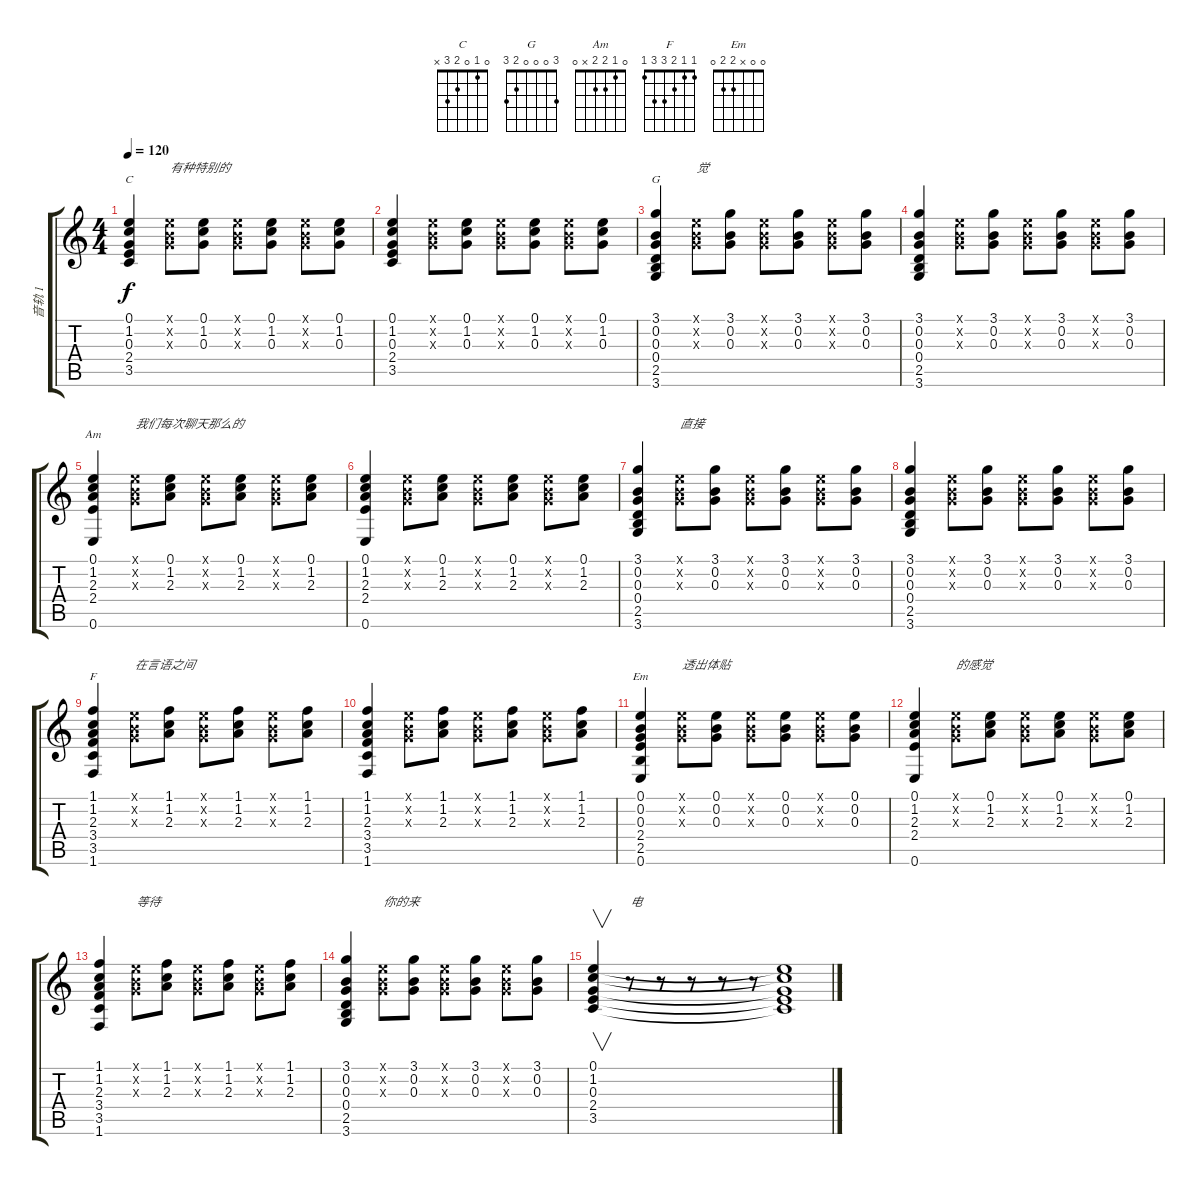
\track ("音轨 1" "音轨 1") {instrument acousticguitarnylon}
\staff {score tabs}
\tuning (E4 B3 G3 D3 A2 E2) {hide}
\chord ("C" 0 1 0 2 3 x)
\chord ("G" 3 0 0 0 2 3)
\chord ("Am" 0 1 2 2 x 0)
\chord ("F" 1 1 2 3 3 1)
\chord ("Em" 0 0 x 2 2 0)
\ts (4 4)
\tempo 120
\clef g2
\ks c
(0.1 1.2 0.3 2.4 3.5).4{ch "C" dy f} (0.1{x} 0.2{x} 0.3{x}).8{txt "有种特别的"} (0.1 1.2 0.3).8 (0.1{x} 0.2{x} 0.3{x}).8 (0.1 1.2 0.3).8 (0.1{x} 0.2{x} 0.3{x}).8 (0.1 1.2 0.3).8 |
(0.1 1.2 0.3 2.4 3.5).4 (0.1{x} 0.2{x} 0.3{x}).8 (0.1 1.2 0.3).8 (0.1{x} 0.2{x} 0.3{x}).8 (0.1 1.2 0.3).8 (0.1{x} 0.2{x} 0.3{x}).8 (0.1 1.2 0.3).8 |
(3.1 0.2 0.3 0.4 2.5 3.6).4{ch "G"} (0.1{x} 0.2{x} 0.3{x}).8{txt "觉"} (3.1 0.2 0.3).8 (0.1{x} 0.2{x} 0.3{x}).8 (3.1 0.2 0.3).8 (0.1{x} 0.2{x} 0.3{x}).8 (3.1 0.2 0.3).8 |
(3.1 0.2 0.3 0.4 2.5 3.6).4 (0.1{x} 0.2{x} 0.3{x}).8 (3.1 0.2 0.3).8 (0.1{x} 0.2{x} 0.3{x}).8 (3.1 0.2 0.3).8 (0.1{x} 0.2{x} 0.3{x}).8 (3.1 0.2 0.3).8 |
(0.1 1.2 2.3 2.4 0.6).4{ch "Am"} (0.1{x} 0.2{x} 0.3{x}).8{txt "我们每次聊天那么的"} (0.1 1.2 2.3).8 (0.1{x} 0.2{x} 0.3{x}).8 (0.1 1.2 2.3).8 (0.1{x} 0.2{x} 0.3{x}).8 (0.1 1.2 2.3).8 |
(0.1 1.2 2.3 2.4 0.6).4 (0.1{x} 0.2{x} 0.3{x}).8 (0.1 1.2 2.3).8 (0.1{x} 0.2{x} 0.3{x}).8 (0.1 1.2 2.3).8 (0.1{x} 0.2{x} 0.3{x}).8 (0.1 1.2 2.3).8 |
(3.1 0.2 0.3 0.4 2.5 3.6).4 (0.1{x} 0.2{x} 0.3{x}).8{txt "直接"} (3.1 0.2 0.3).8 (0.1{x} 0.2{x} 0.3{x}).8 (3.1 0.2 0.3).8 (0.1{x} 0.2{x} 0.3{x}).8 (3.1 0.2 0.3).8 |
(3.1 0.2 0.3 0.4 2.5 3.6).4 (0.1{x} 0.2{x} 0.3{x}).8 (3.1 0.2 0.3).8 (0.1{x} 0.2{x} 0.3{x}).8 (3.1 0.2 0.3).8 (0.1{x} 0.2{x} 0.3{x}).8 (3.1 0.2 0.3).8 |
(1.1 1.2 2.3 3.4 3.5 1.6).4{ch "F"} (0.1{x} 0.2{x} 0.3{x}).8{txt "在言语之间"} (1.1 1.2 2.3).8 (0.1{x} 0.2{x} 0.3{x}).8 (1.1 1.2 2.3).8 (0.1{x} 0.2{x} 0.3{x}).8 (1.1 1.2 2.3).8 |
(1.1 1.2 2.3 3.4 3.5 1.6).4 (0.1{x} 0.2{x} 0.3{x}).8 (1.1 1.2 2.3).8 (0.1{x} 0.2{x} 0.3{x}).8 (1.1 1.2 2.3).8 (0.1{x} 0.2{x} 0.3{x}).8 (1.1 1.2 2.3).8 |
(0.1 0.2 0.3 2.4 2.5 0.6).4{ch "Em"} (0.1{x} 0.2{x} 0.3{x}).8{txt "透出体贴"} (0.1 0.2 0.3).8 (0.1{x} 0.2{x} 0.3{x}).8 (0.1 0.2 0.3).8 (0.1{x} 0.2{x} 0.3{x}).8 (0.1 0.2 0.3).8 |
(0.1 1.2 2.3 2.4 0.6).4 (0.1{x} 0.2{x} 0.3{x}).8{txt "的感觉"} (0.1 1.2 2.3).8 (0.1{x} 0.2{x} 0.3{x}).8 (0.1 1.2 2.3).8 (0.1{x} 0.2{x} 0.3{x}).8 (0.1 1.2 2.3).8 |
(1.1 1.2 2.3 3.4 3.5 1.6).4 (0.1{x} 0.2{x} 0.3{x}).8{txt "等待"} (1.1 1.2 2.3).8 (0.1{x} 0.2{x} 0.3{x}).8 (1.1 1.2 2.3).8 (0.1{x} 0.2{x} 0.3{x}).8 (1.1 1.2 2.3).8 |
(3.1 0.2 0.3 0.4 2.5 3.6).4 (0.1{x} 0.2{x} 0.3{x}).8{txt "你的来"} (3.1 0.2 0.3).8 (0.1{x} 0.2{x} 0.3{x}).8 (3.1 0.2 0.3).8 (0.1{x} 0.2{x} 0.3{x}).8 (3.1 0.2 0.3).8 |
(0.1 1.2 0.3 2.4 3.5).4{v} r.8{txt "电"} r.8 r.8 r.8 r.8 (0.1{t} 1.2{t} 0.3{t} 2.4{t} 3.5{t}).1
